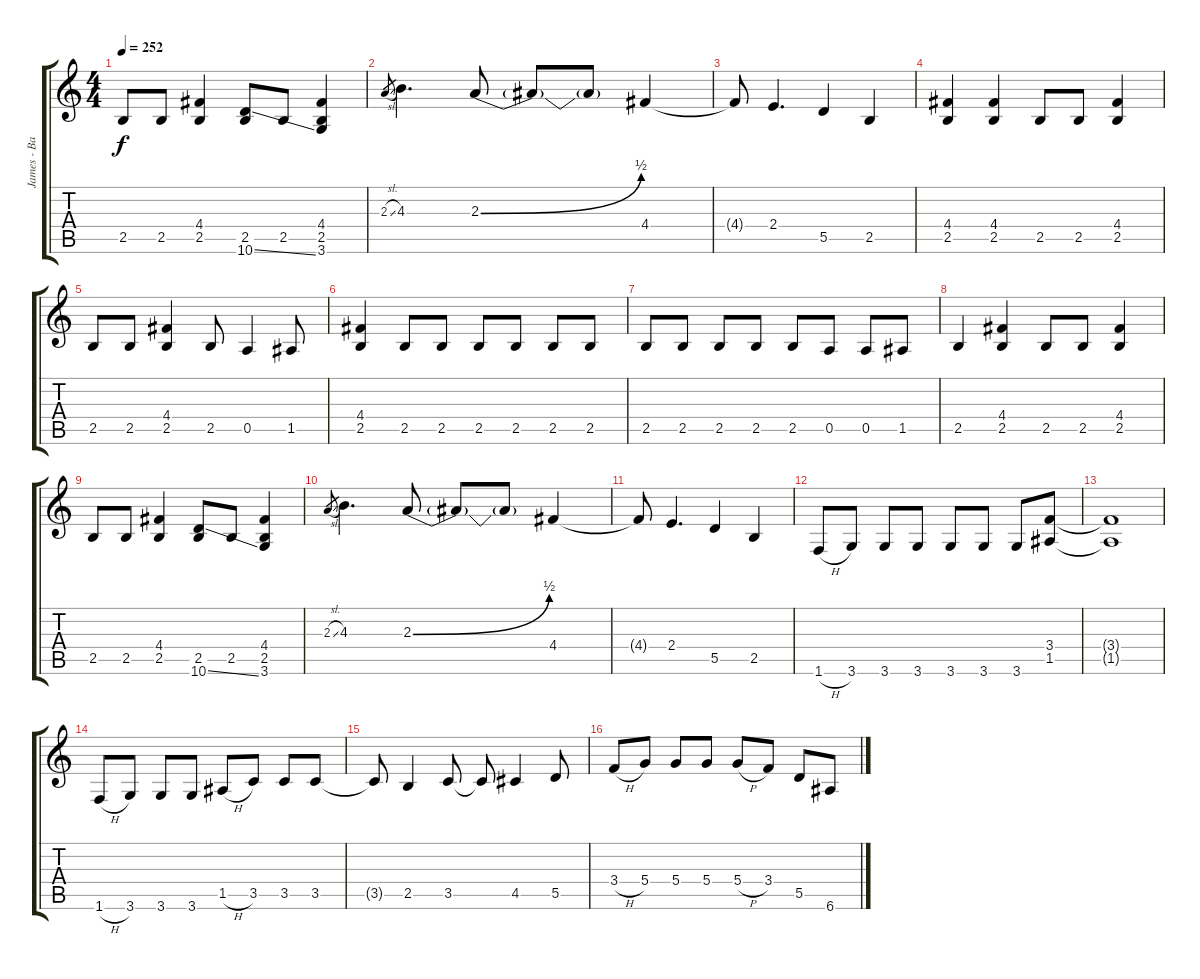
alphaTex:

\track ("James - Back Guitar" "James - Ba") {instrument distortionguitar}
\staff {score tabs}
\tuning (E4 B3 G3 D3 A2 E2) {hide}
\ts (4 4)
\tempo 252
\clef g2
\ks c
2.5.8{dy f} 2.5.8 (4.4 2.5).4 (2.5 10.6{ss}).8 2.5.8 (4.4 2.5 3.6).4 |
2.3{sl}.8{gr} 4.3.4{d} 2.3{be (bend 0 0 60 2)}.8 2.3{t}.8 2.3{t}.8 4.4.4 |
4.4{t}.8 2.4.4{d} 5.5.4 2.5.4 |
(4.4 2.5).4 (4.4 2.5).4 2.5.8 2.5.8 (4.4 2.5).4 |
2.5.8 2.5.8 (4.4 2.5).4 2.5.8 0.5.4 1.5.8 |
(4.4 2.5).4 2.5.8 2.5.8 2.5.8 2.5.8 2.5.8 2.5.8 |
2.5.8 2.5.8 2.5.8 2.5.8 2.5.8 0.5.8 0.5.8 1.5.8 |
2.5.4 (4.4 2.5).4 2.5.8 2.5.8 (4.4 2.5).4 |
2.5.8 2.5.8 (4.4 2.5).4 (2.5 10.6{ss}).8 2.5.8 (4.4 2.5 3.6).4 |
2.3{sl}.8{gr} 4.3.4{d} 2.3{be (bend 0 0 60 2)}.8 2.3{t}.8 2.3{t}.8 4.4.4 |
4.4{t}.8 2.4.4{d} 5.5.4 2.5.4 |
1.6{h}.8 3.6.8 3.6.8 3.6.8 3.6.8 3.6.8 3.6.8 (3.4 1.5).8 |
(3.4{t} 1.5{t}).1 |
1.6{h}.8 3.6.8 3.6.8 3.6.8 1.5{h}.8 3.5.8 3.5.8 3.5.8 |
3.5{t}.8 2.5.4 3.5.8 3.5{t}.8 4.5.4 5.5.8 |
3.4{h}.8 5.4.8 5.4.8 5.4.8 5.4{h}.8 3.4.8 5.5.8 6.6.8
